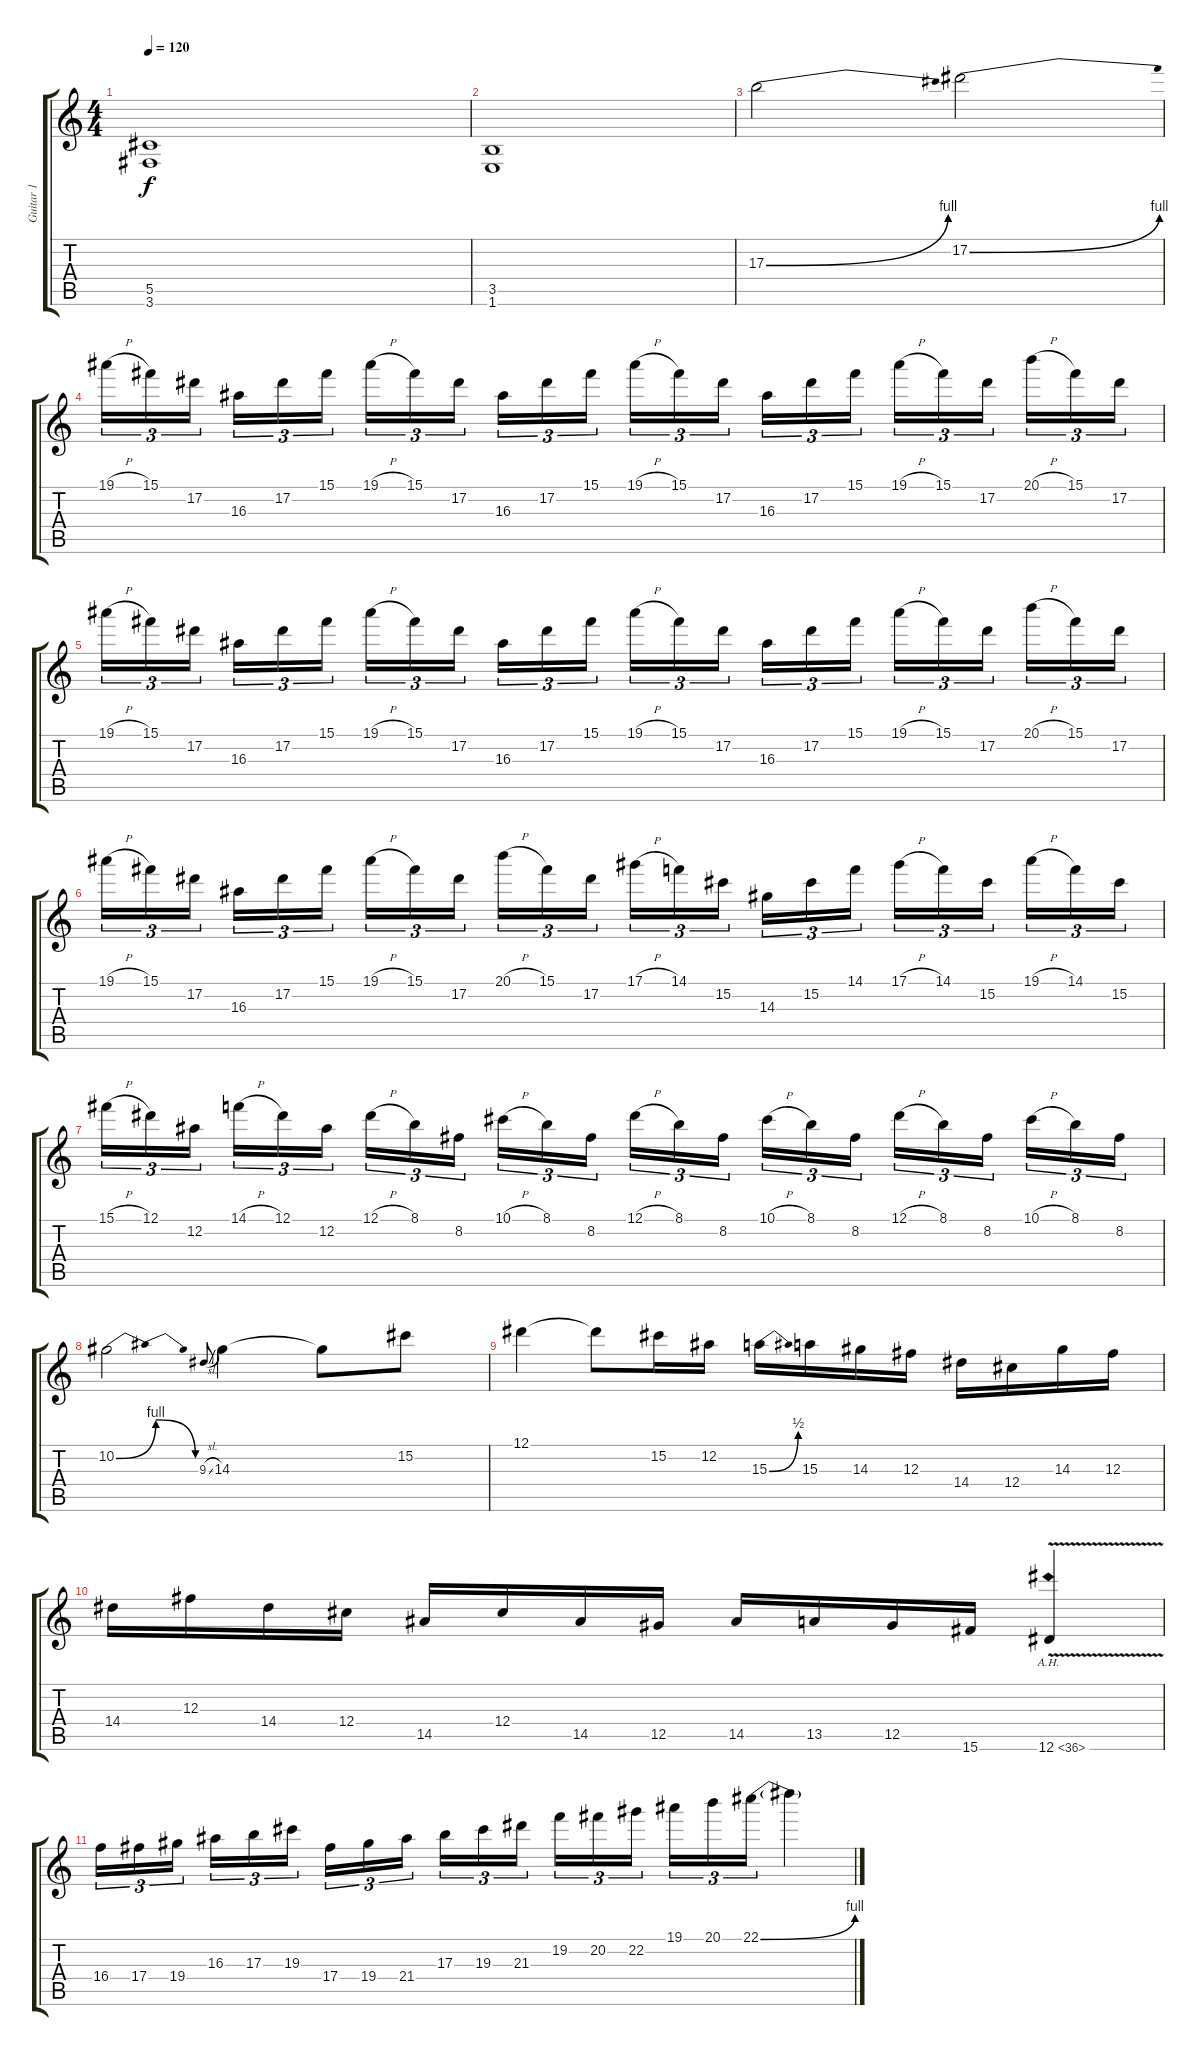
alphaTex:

\track ("Guitar 1" "Guitar 1") {instrument distortionguitar}
\staff {score tabs}
\tuning (Eb4 Bb3 Gb3 Db3 Ab2 Eb2) {hide}
\ts (4 4)
\tempo 120
\clef g2
\ks c
(5.5 3.6).1{dy f} |
(3.5 1.6).1 |
17.3{be (bend 0 0 60 4)}.2 17.2{be (bend 0 0 60 4)}.2 |
19.1{h}.16{tu (3 2)} 15.1.16{tu (3 2)} 17.2.16{tu (3 2) beam splitsecondary} 16.3.16{tu (3 2)} 17.2.16{tu (3 2)} 15.1.16{tu (3 2)} 19.1{h}.16{tu (3 2)} 15.1.16{tu (3 2)} 17.2.16{tu (3 2) beam splitsecondary} 16.3.16{tu (3 2)} 17.2.16{tu (3 2)} 15.1.16{tu (3 2)} 19.1{h}.16{tu (3 2)} 15.1.16{tu (3 2)} 17.2.16{tu (3 2) beam splitsecondary} 16.3.16{tu (3 2)} 17.2.16{tu (3 2)} 15.1.16{tu (3 2)} 19.1{h}.16{tu (3 2)} 15.1.16{tu (3 2)} 17.2.16{tu (3 2) beam splitsecondary} 20.1{h}.16{tu (3 2)} 15.1.16{tu (3 2)} 17.2.16{tu (3 2)} |
19.1{h}.16{tu (3 2)} 15.1.16{tu (3 2)} 17.2.16{tu (3 2) beam splitsecondary} 16.3.16{tu (3 2)} 17.2.16{tu (3 2)} 15.1.16{tu (3 2)} 19.1{h}.16{tu (3 2)} 15.1.16{tu (3 2)} 17.2.16{tu (3 2) beam splitsecondary} 16.3.16{tu (3 2)} 17.2.16{tu (3 2)} 15.1.16{tu (3 2)} 19.1{h}.16{tu (3 2)} 15.1.16{tu (3 2)} 17.2.16{tu (3 2) beam splitsecondary} 16.3.16{tu (3 2)} 17.2.16{tu (3 2)} 15.1.16{tu (3 2)} 19.1{h}.16{tu (3 2)} 15.1.16{tu (3 2)} 17.2.16{tu (3 2) beam splitsecondary} 20.1{h}.16{tu (3 2)} 15.1.16{tu (3 2)} 17.2.16{tu (3 2)} |
19.1{h}.16{tu (3 2)} 15.1.16{tu (3 2)} 17.2.16{tu (3 2) beam splitsecondary} 16.3.16{tu (3 2)} 17.2.16{tu (3 2)} 15.1.16{tu (3 2)} 19.1{h}.16{tu (3 2)} 15.1.16{tu (3 2)} 17.2.16{tu (3 2) beam splitsecondary} 20.1{h}.16{tu (3 2)} 15.1.16{tu (3 2)} 17.2.16{tu (3 2)} 17.1{h}.16{tu (3 2)} 14.1.16{tu (3 2)} 15.2.16{tu (3 2) beam splitsecondary} 14.3.16{tu (3 2)} 15.2.16{tu (3 2)} 14.1.16{tu (3 2)} 17.1{h}.16{tu (3 2)} 14.1.16{tu (3 2)} 15.2.16{tu (3 2) beam splitsecondary} 19.1{h}.16{tu (3 2)} 14.1.16{tu (3 2)} 15.2.16{tu (3 2)} |
15.1{h}.16{tu (3 2)} 12.1.16{tu (3 2)} 12.2.16{tu (3 2) beam splitsecondary} 14.1{h}.16{tu (3 2)} 12.1.16{tu (3 2)} 12.2.16{tu (3 2)} 12.1{h}.16{tu (3 2)} 8.1.16{tu (3 2)} 8.2.16{tu (3 2) beam splitsecondary} 10.1{h}.16{tu (3 2)} 8.1.16{tu (3 2)} 8.2.16{tu (3 2)} 12.1{h}.16{tu (3 2)} 8.1.16{tu (3 2)} 8.2.16{tu (3 2) beam splitsecondary} 10.1{h}.16{tu (3 2)} 8.1.16{tu (3 2)} 8.2.16{tu (3 2)} 12.1{h}.16{tu (3 2)} 8.1.16{tu (3 2)} 8.2.16{tu (3 2) beam splitsecondary} 10.1{h}.16{tu (3 2)} 8.1.16{tu (3 2)} 8.2.16{tu (3 2)} |
10.2{be (bendrelease 0 0 10 4 49 4 60 0)}.2 9.3{sl}.8{gr onbeat} 14.3.4 14.3{t}.8 15.2.8 |
12.1.4 12.1{t}.8 15.2.16 12.2.16 15.3{be (bend 0 0 60 2)}.16 15.3.16 14.3.16 12.3.16 14.4.16 12.4.16 14.3.16 12.3.16 |
14.4.16 12.3.16 14.4.16 12.4.16 14.5.16 12.4.16 14.5.16 12.5.16 14.5.16 13.5.16 12.5.16 15.6.16 12.6{ah 24 v}.4 |
16.4.16{tu (3 2)} 17.4.16{tu (3 2)} 19.4.16{tu (3 2) beam splitsecondary} 16.3.16{tu (3 2)} 17.3.16{tu (3 2)} 19.3.16{tu (3 2)} 17.4.16{tu (3 2)} 19.4.16{tu (3 2)} 21.4.16{tu (3 2) beam splitsecondary} 17.3.16{tu (3 2)} 19.3.16{tu (3 2)} 21.3.16{tu (3 2)} 19.2.16{tu (3 2)} 20.2.16{tu (3 2)} 22.2.16{tu (3 2) beam splitsecondary} 19.1.16{tu (3 2)} 20.1.16{tu (3 2)} 22.1{be (bend 0 0 60 4)}.16{tu (3 2)} 22.1{t}.4
